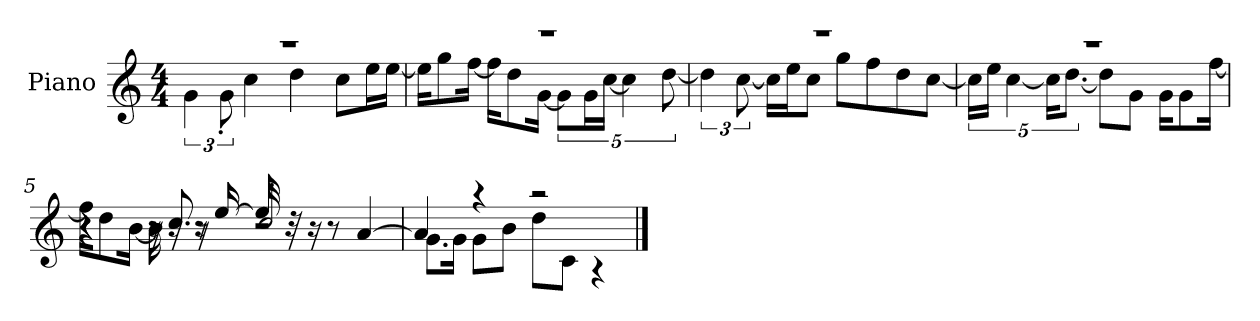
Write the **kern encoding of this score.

**kern
*part1
*staff1
*I"Piano
*I'P-no
*clefG2
*k[]
*M4/4
*MM90
=1
*^
1r	6g\
.	12g'\
.	4cc\
.	4dd\
.	8cc\L
.	16ee\L
.	[16ee\JJ
=2	=2
1r	16ee\KL]
.	8gg\
.	[16ff\Jk
.	16ff\KL]
.	8dd\
.	[16g\Jk
.	10g\L]
.	20g\L
.	[20cc\JJ
.	5cc\]
.	[10dd\
=3	=3
1r	6dd\]
.	[12cc\
.	16cc\LL]
.	16ee\J
.	8cc\J
.	8gg\L
.	8ff\
.	8dd\
.	[8cc\J
=4	=4
1r	20cc\LL]
.	20ee\JJ
.	[5cc\
.	20cc\KL]
.	[10.dd\J
.	8dd\L]
.	8g\J
.	16g\KL
.	8g\
.	[16ff\Jk
!!LO:LB:g=z	!!
=5	=5
*	*^
4r	16ff\KL]	4r
.	8dd\	.
.	[16b\Jk	.
8r	16b\]	16r
.	16r	8.cc/
16r	8r	.
[16ee/	.	.
32ee/]	2r	2cc'/
32r	.	.
16r	.	.
8r	.	.
[4a/	.	.
*	*v	*v
=6	=6
4a/]	8.g\L
.	16g\Jk
4r	8g\L
.	8b\J
2r	8dd\L
.	8c\J
.	4r
*v	*v
==
*-
